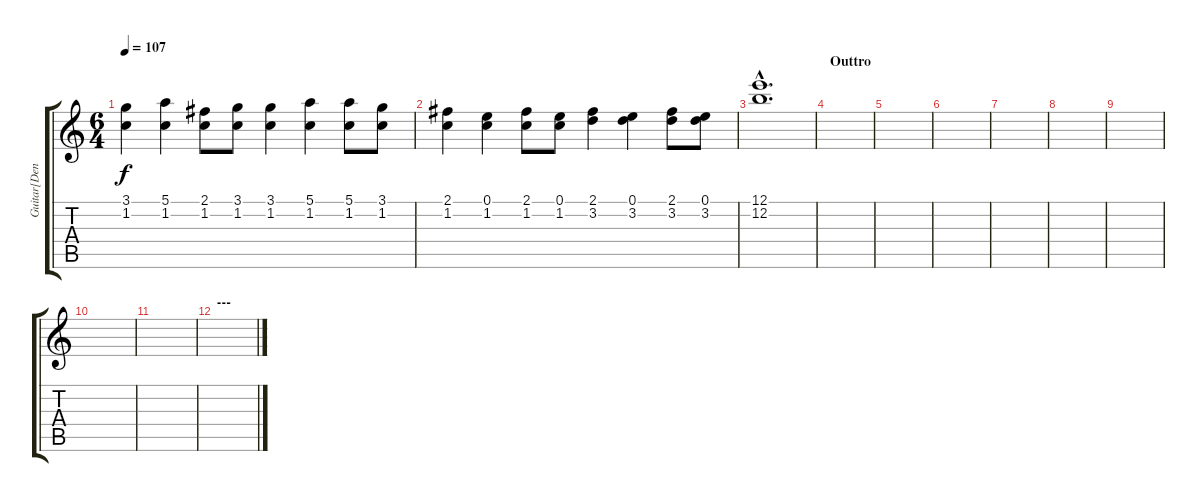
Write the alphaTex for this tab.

\track ("Guitar[Den]" "Guitar[Den") {instrument acousticguitarsteel}
\staff {score tabs}
\tuning (E4 B3 G3 D3 A2 E2) {hide}
\ts (6 4)
\tempo 107
\clef g2
\ks c
(3.1 1.2).4{dy f} (5.1 1.2).4 (2.1 1.2).8 (3.1 1.2).8 (3.1 1.2).4 (5.1 1.2).4 (5.1 1.2).8 (3.1 1.2).8 |
(2.1 1.2).4 (0.1 1.2).4 (2.1 1.2).8 (0.1 1.2).8 (2.1 3.2).4 (0.1 3.2).4 (2.1 3.2).8 (0.1 3.2).8 |
(12.1{hac} 12.2{hac}).1{d} |
\section ("" "Outtro")
|
|
|
|
|
|
|
|
\section ("" "---")
